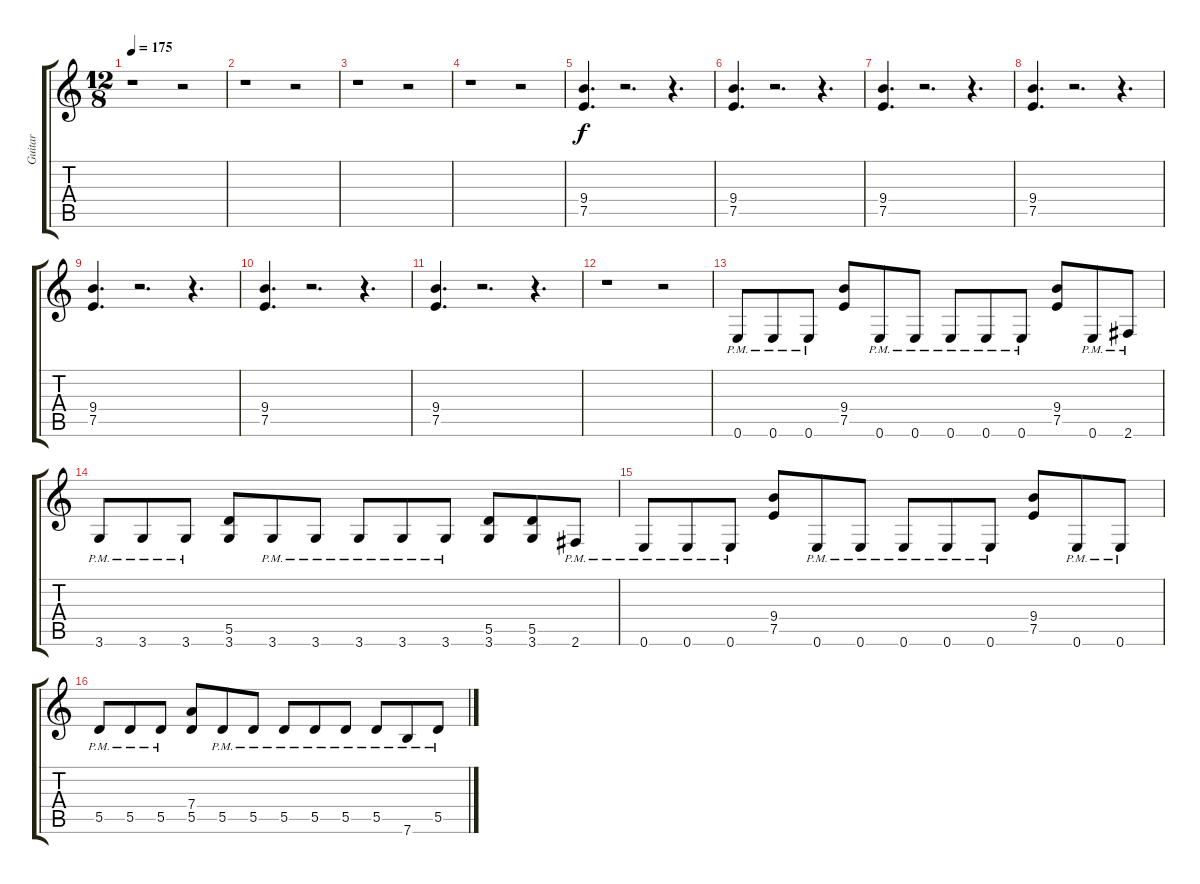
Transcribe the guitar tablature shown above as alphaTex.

\track ("Guitar" "Guitar") {instrument overdrivenguitar}
\staff {score tabs}
\tuning (E4 B3 G3 D3 A2 E2) {hide}
\ts (12 8)
\tempo 175
\clef g2
\ks c
r.1{dy f} r.2 |
r.1 r.2 |
r.1 r.2 |
r.1 r.2 |
(9.4 7.5).4{d} r.2{d} r.4{d} |
(9.4 7.5).4{d} r.2{d} r.4{d} |
(9.4 7.5).4{d} r.2{d} r.4{d} |
(9.4 7.5).4{d} r.2{d} r.4{d} |
(9.4 7.5).4{d} r.2{d} r.4{d} |
(9.4 7.5).4{d} r.2{d} r.4{d} |
(9.4 7.5).4{d} r.2{d} r.4{d} |
r.1 r.2 |
0.6{pm}.8 0.6{pm}.8 0.6{pm}.8 (9.4 7.5).8 0.6{pm}.8 0.6{pm}.8 0.6{pm}.8 0.6{pm}.8 0.6{pm}.8 (9.4 7.5).8 0.6{pm}.8 2.6{pm}.8 |
3.6{pm}.8 3.6{pm}.8 3.6{pm}.8 (5.5 3.6).8 3.6{pm}.8 3.6{pm}.8 3.6{pm}.8 3.6{pm}.8 3.6{pm}.8 (5.5 3.6).8 (5.5 3.6).8 2.6{pm}.8 |
0.6{pm}.8 0.6{pm}.8 0.6{pm}.8 (9.4 7.5).8 0.6{pm}.8 0.6{pm}.8 0.6{pm}.8 0.6{pm}.8 0.6{pm}.8 (9.4 7.5).8 0.6{pm}.8 0.6{pm}.8 |
5.5{pm}.8 5.5{pm}.8 5.5{pm}.8 (7.4 5.5).8 5.5{pm}.8 5.5{pm}.8 5.5{pm}.8 5.5{pm}.8 5.5{pm}.8 5.5{pm}.8 7.6{pm}.8 5.5{pm}.8
